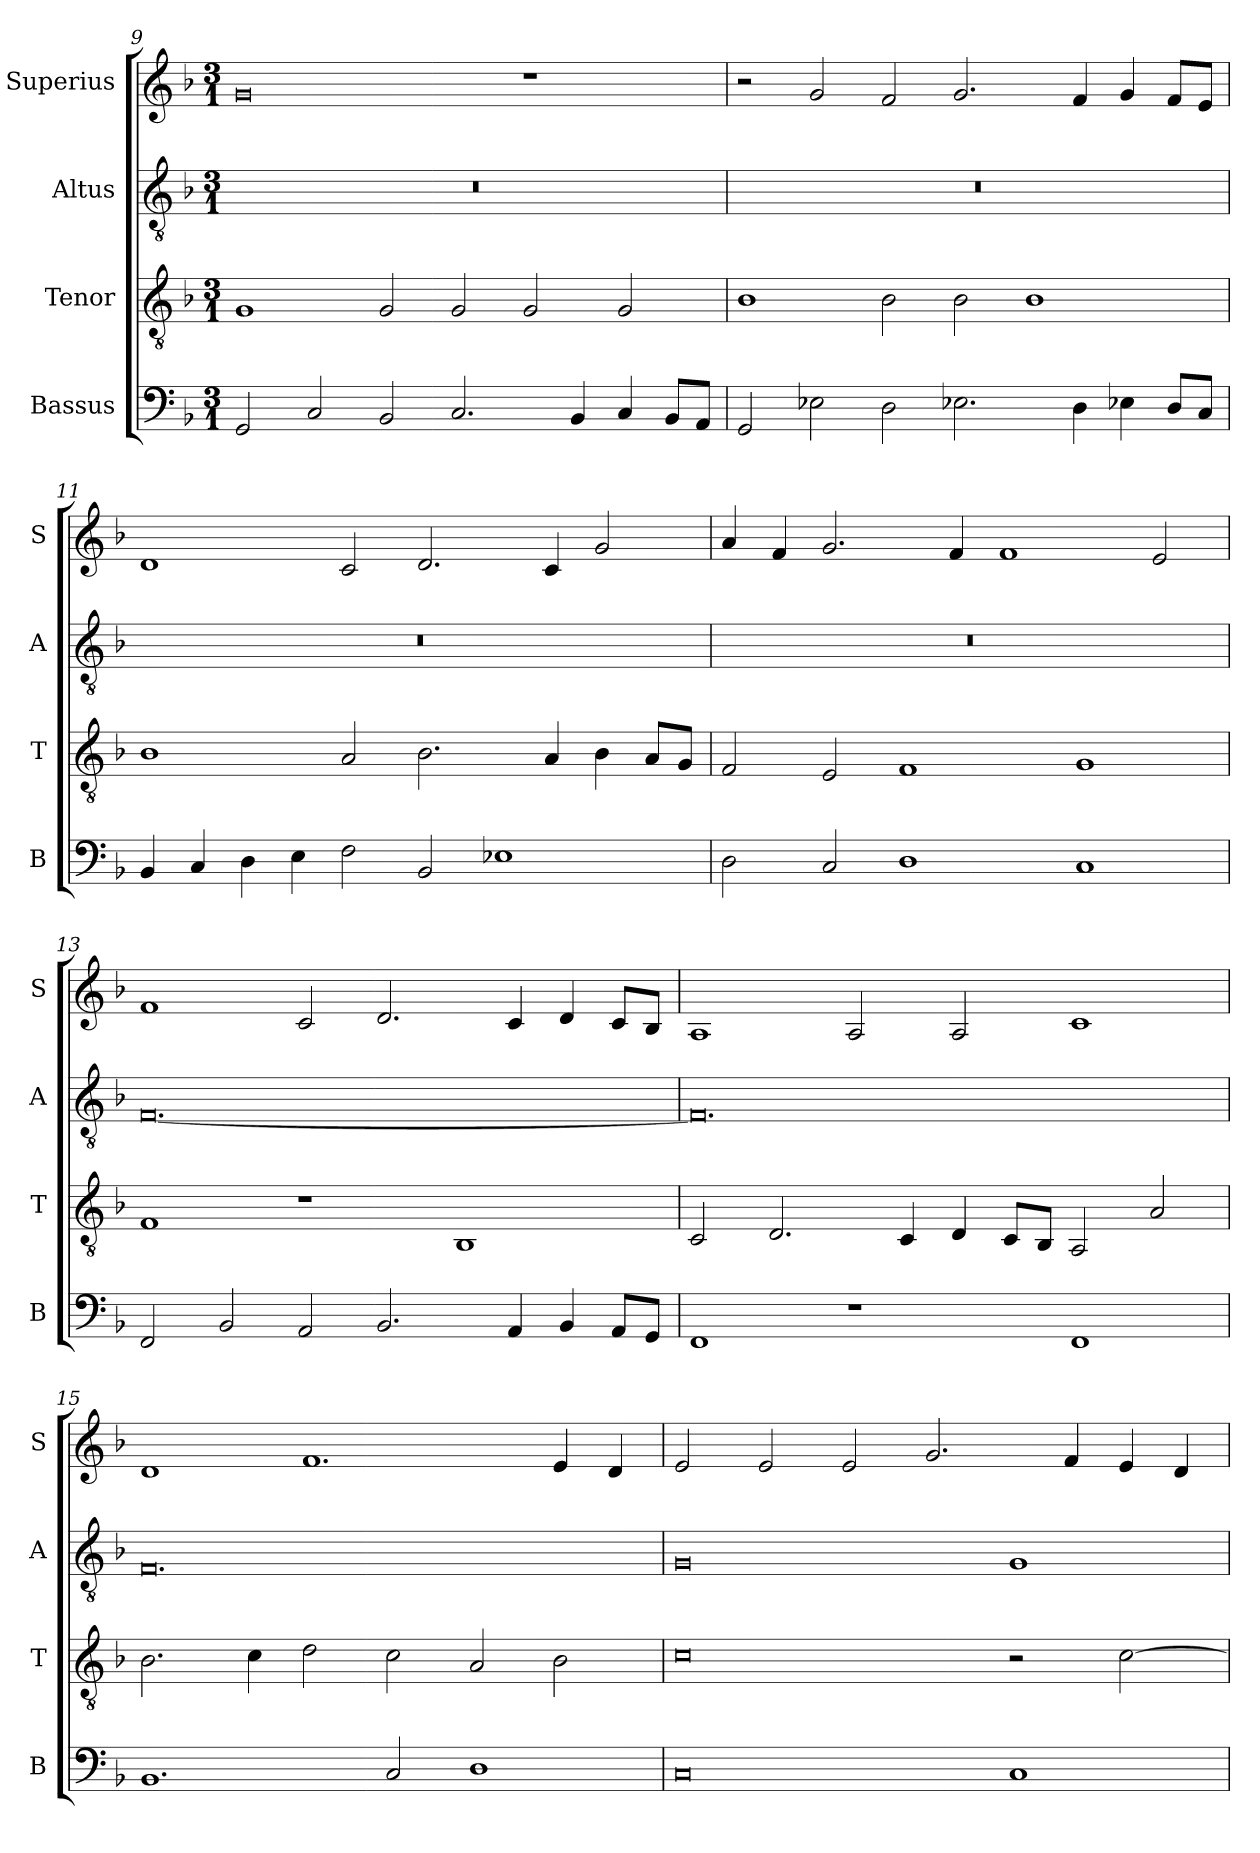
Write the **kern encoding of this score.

**kern	**kern	**kern	**kern
*part4	*part3	*part2	*part1
*staff4	*staff3	*staff2	*staff1
*I"Bassus	*I"Tenor	*I"Altus	*I"Superius
*I'B	*I'T	*I'A	*I'S
*clefF4	*clefGv2	*clefGv2	*clefG2
*k[b-]	*k[b-]	*k[b-]	*k[b-]
*M3/1	*M3/1	*M3/1	*M3/1
=9	=9	=9	=9
2GG/	1G	0.r	0g
2C/	.	.	.
2BB-/	2G/	.	.
2.C/	2G/	.	.
.	2G/	.	1r
4BB-/	.	.	.
4C/	2G/	.	.
8BB-/L	.	.	.
8AA/J	.	.	.
=10	=10	=10	=10
2GG/	1B-	0.r	2r
2E-X\	.	.	2g/
2D\	2B-\	.	2f/
2.E-X\	2B-\	.	2.g/
.	1B-	.	.
4D\	.	.	4f/
4E-X\	.	.	4g/
8D/L	.	.	8f/L
8C/J	.	.	8e/J
=11	=11	=11	=11
4BB-/	1B-	0.r	1d
4C/	.	.	.
4D\	.	.	.
4E\	.	.	.
2F\	2A/	.	2c/
2BB-/	2.B-\	.	2.d/
1E-X	.	.	.
.	4A/	.	4c/
.	4B-\	.	2g/
.	8A/L	.	.
.	8G/J	.	.
=12	=12	=12	=12
2D\	2F/	0.r	4a/
.	.	.	4f/
2C/	2E/	.	2.g/
1D	1F	.	.
.	.	.	4f/
.	.	.	1f
1C	1G	.	.
.	.	.	2e/
=13	=13	=13	=13
2FF/	1F	[0.F	1f
2BB-/	.	.	.
2AA/	1r	.	2c/
2.BB-/	.	.	2.d/
.	1BB-	.	.
4AA/	.	.	4c/
4BB-/	.	.	4d/
8AA/L	.	.	8c/L
8GG/J	.	.	8B-/J
=14	=14	=14	=14
1FF	2C/	0.F]	1A
.	2.D/	.	.
1r	.	.	2A/
.	4C/	.	.
.	4D/	.	2A/
.	8C/L	.	.
.	8BB-/J	.	.
1FF	2AA/	.	1c
.	2A/	.	.
=15	=15	=15	=15
1.BB-	2.B-\	0.F	1d
.	4c\	.	.
.	2d\	.	1.f
2C/	2c\	.	.
1D	2A/	.	.
.	2B-\	.	4e/
.	.	.	4d/
=16	=16	=16	=16
0C	0c	0G	2e/
.	.	.	2e/
.	.	.	2e/
.	.	.	2.g/
1C	2r	1G	.
.	.	.	4f/
.	[2c\	.	4e/
.	.	.	4d/
=	=	=	=
*-	*-	*-	*-
